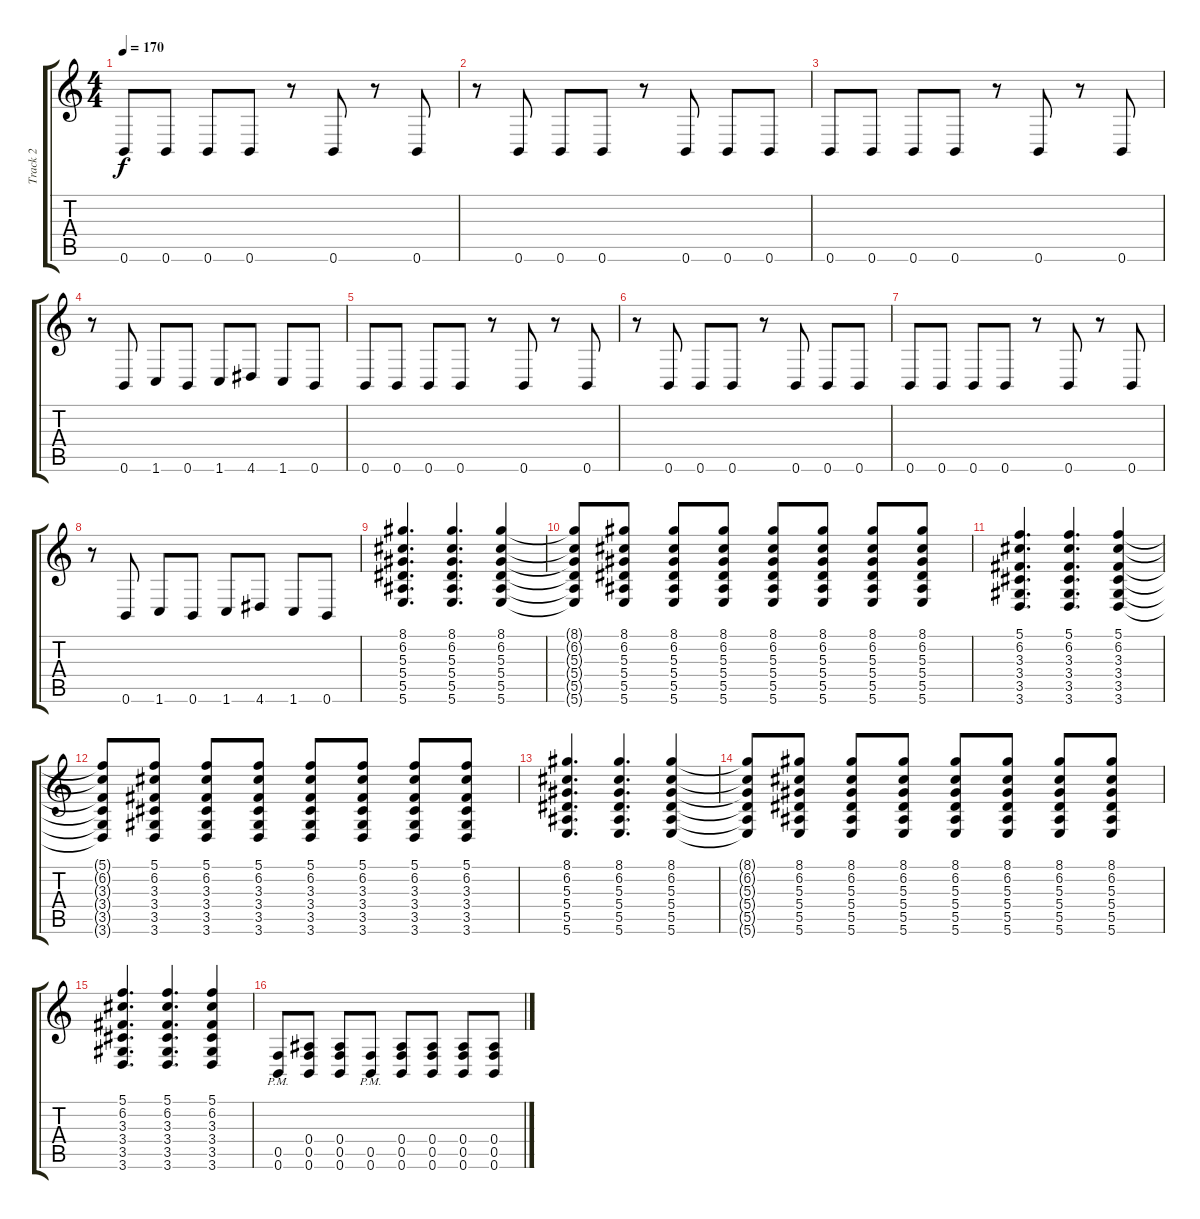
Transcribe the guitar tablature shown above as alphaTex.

\track ("Track 2" "Track 2") {instrument distortionguitar}
\staff {score tabs}
\tuning (C4 G3 Eb3 Bb2 F2 B1) {hide}
\ts (4 4)
\tempo 170
\clef g2
\ks c
0.6.8{dy f} 0.6.8 0.6.8 0.6.8 r.8 0.6.8 r.8 0.6.8 |
r.8 0.6.8 0.6.8 0.6.8 r.8 0.6.8 0.6.8 0.6.8 |
0.6.8 0.6.8 0.6.8 0.6.8 r.8 0.6.8 r.8 0.6.8 |
r.8 0.6.8 1.6.8 0.6.8 1.6.8 4.6.8 1.6.8 0.6.8 |
0.6.8 0.6.8 0.6.8 0.6.8 r.8 0.6.8 r.8 0.6.8 |
r.8 0.6.8 0.6.8 0.6.8 r.8 0.6.8 0.6.8 0.6.8 |
0.6.8 0.6.8 0.6.8 0.6.8 r.8 0.6.8 r.8 0.6.8 |
r.8 0.6.8 1.6.8 0.6.8 1.6.8 4.6.8 1.6.8 0.6.8 |
(8.1 6.2 5.3 5.4 5.5 5.6).4{d} (8.1 6.2 5.3 5.4 5.5 5.6).4{d} (8.1 6.2 5.3 5.4 5.5 5.6).4 |
(8.1{t} 6.2{t} 5.3{t} 5.4{t} 5.5{t} 5.6{t}).8 (8.1 6.2 5.3 5.4 5.5 5.6).8 (8.1 6.2 5.3 5.4 5.5 5.6).8 (8.1 6.2 5.3 5.4 5.5 5.6).8 (8.1 6.2 5.3 5.4 5.5 5.6).8 (8.1 6.2 5.3 5.4 5.5 5.6).8 (8.1 6.2 5.3 5.4 5.5 5.6).8 (8.1 6.2 5.3 5.4 5.5 5.6).8 |
(5.1 6.2 3.3 3.4 3.5 3.6).4{d} (5.1 6.2 3.3 3.4 3.5 3.6).4{d} (5.1 6.2 3.3 3.4 3.5 3.6).4 |
(5.1{t} 6.2{t} 3.3{t} 3.4{t} 3.5{t} 3.6{t}).8 (5.1 6.2 3.3 3.4 3.5 3.6).8 (5.1 6.2 3.3 3.4 3.5 3.6).8 (5.1 6.2 3.3 3.4 3.5 3.6).8 (5.1 6.2 3.3 3.4 3.5 3.6).8 (5.1 6.2 3.3 3.4 3.5 3.6).8 (5.1 6.2 3.3 3.4 3.5 3.6).8 (5.1 6.2 3.3 3.4 3.5 3.6).8 |
(8.1 6.2 5.3 5.4 5.5 5.6).4{d} (8.1 6.2 5.3 5.4 5.5 5.6).4{d} (8.1 6.2 5.3 5.4 5.5 5.6).4 |
(8.1{t} 6.2{t} 5.3{t} 5.4{t} 5.5{t} 5.6{t}).8 (8.1 6.2 5.3 5.4 5.5 5.6).8 (8.1 6.2 5.3 5.4 5.5 5.6).8 (8.1 6.2 5.3 5.4 5.5 5.6).8 (8.1 6.2 5.3 5.4 5.5 5.6).8 (8.1 6.2 5.3 5.4 5.5 5.6).8 (8.1 6.2 5.3 5.4 5.5 5.6).8 (8.1 6.2 5.3 5.4 5.5 5.6).8 |
(5.1 6.2 3.3 3.4 3.5 3.6).4{d} (5.1 6.2 3.3 3.4 3.5 3.6).4{d} (5.1 6.2 3.3 3.4 3.5 3.6).4 |
(0.5{pm} 0.6{pm}).8 (0.4 0.5 0.6).8 (0.4 0.5 0.6).8 (0.5{pm} 0.6{pm}).8 (0.4 0.5 0.6).8 (0.4 0.5 0.6).8 (0.4 0.5 0.6).8 (0.4 0.5 0.6).8
